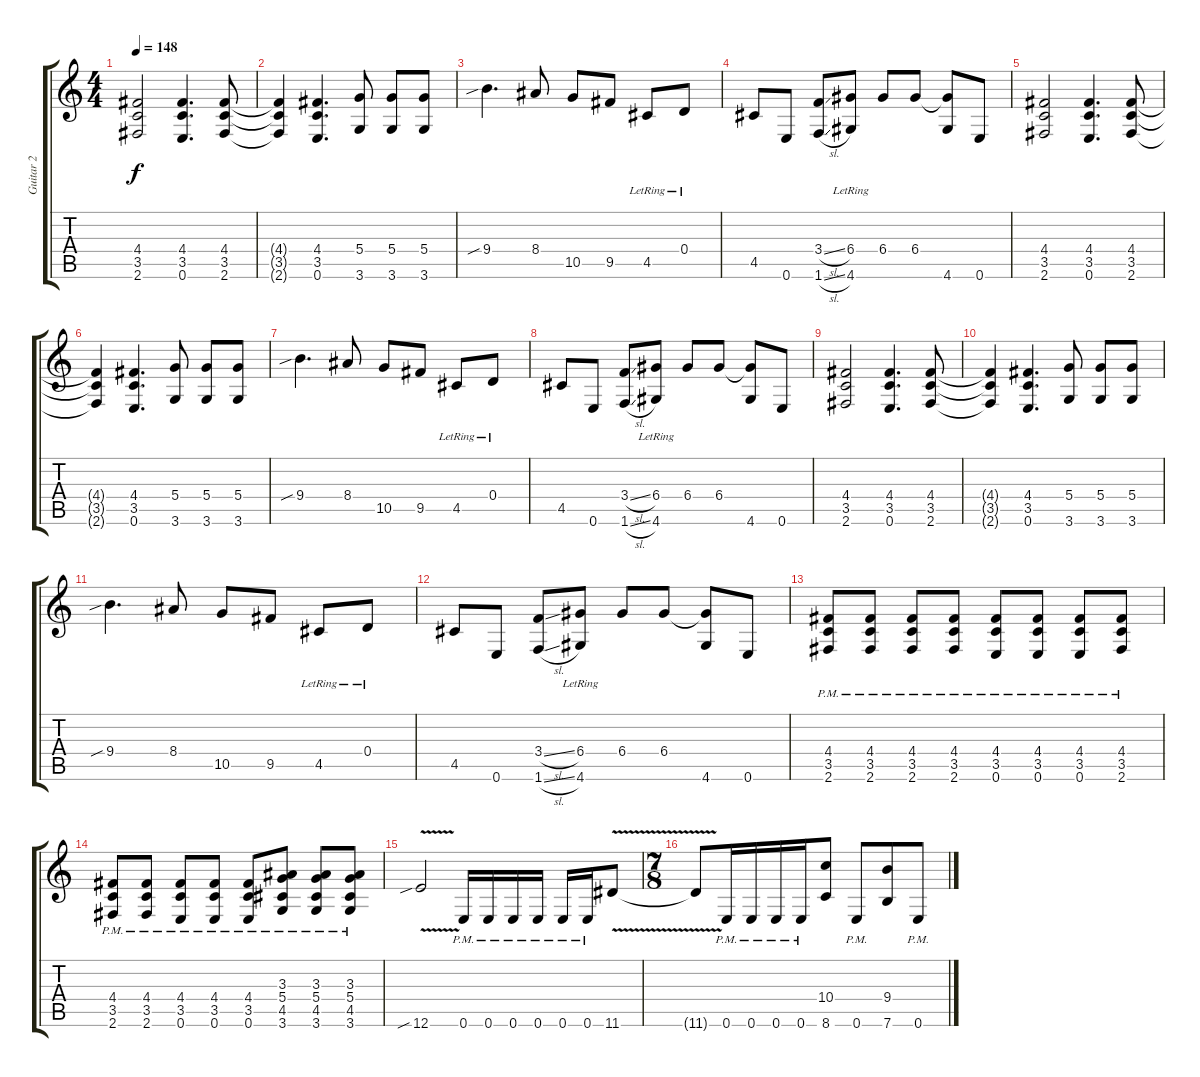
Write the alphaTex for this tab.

\track ("Guitar 2" "Guitar 2") {instrument overdrivenguitar}
\staff {score tabs}
\tuning (E4 B3 G3 D3 A2 E2) {hide}
\ts (4 4)
\tempo 148
\clef g2
\ks c
(4.4 3.5 2.6).2{dy f} (4.4 3.5 0.6).4{d} (4.4 3.5 2.6).8 |
(4.4{t} 3.5{t} 2.6{t}).4 (4.4 3.5 0.6).4{d} (5.4 3.6).8 (5.4 3.6).8 (5.4 3.6).8 |
9.4{sib}.4{d} 8.4.8 10.5.8 9.5.8 4.5{lr}.8 0.4{lr}.8 |
4.5.8 0.6.8 (3.4{sl} 1.6{sl}).8 (6.4 4.6{lr}).8 6.4.8 6.4.8 (6.4{t} 4.6).8 0.6.8 |
(4.4 3.5 2.6).2 (4.4 3.5 0.6).4{d} (4.4 3.5 2.6).8 |
(4.4{t} 3.5{t} 2.6{t}).4 (4.4 3.5 0.6).4{d} (5.4 3.6).8 (5.4 3.6).8 (5.4 3.6).8 |
9.4{sib}.4{d} 8.4.8 10.5.8 9.5.8 4.5{lr}.8 0.4{lr}.8 |
4.5.8 0.6.8 (3.4{sl} 1.6{sl}).8 (6.4 4.6{lr}).8 6.4.8 6.4.8 (6.4{t} 4.6).8 0.6.8 |
(4.4 3.5 2.6).2 (4.4 3.5 0.6).4{d} (4.4 3.5 2.6).8 |
(4.4{t} 3.5{t} 2.6{t}).4 (4.4 3.5 0.6).4{d} (5.4 3.6).8 (5.4 3.6).8 (5.4 3.6).8 |
9.4{sib}.4{d} 8.4.8 10.5.8 9.5.8 4.5{lr}.8 0.4{lr}.8 |
4.5.8 0.6.8 (3.4{sl} 1.6{sl}).8 (6.4 4.6{lr}).8 6.4.8 6.4.8 (6.4{t} 4.6).8 0.6.8 |
(4.4{pm} 3.5{pm} 2.6{pm}).8 (4.4{pm} 3.5{pm} 2.6{pm}).8 (4.4{pm} 3.5{pm} 2.6{pm}).8 (4.4{pm} 3.5{pm} 2.6{pm}).8 (4.4{pm} 3.5{pm} 0.6{pm}).8 (4.4{pm} 3.5{pm} 0.6{pm}).8 (4.4{pm} 3.5{pm} 0.6{pm}).8 (4.4{pm} 3.5{pm} 2.6{pm}).8 |
(4.4{pm} 3.5{pm} 2.6{pm}).8 (4.4{pm} 3.5{pm} 2.6{pm}).8 (4.4{pm} 3.5{pm} 0.6{pm}).8 (4.4{pm} 3.5{pm} 0.6{pm}).8 (4.4{pm} 3.5{pm} 0.6{pm}).8 (3.3{pm} 5.4{pm} 4.5{pm} 3.6{pm}).8 (3.3{pm} 5.4{pm} 4.5{pm} 3.6{pm}).8 (3.3{pm} 5.4{pm} 4.5{pm} 3.6{pm}).8 |
12.6{v sib}.2 0.6{pm}.16 0.6{pm}.16 0.6{pm}.16 0.6{pm}.16 0.6{pm}.16 0.6{pm}.16 11.6{v}.8 |
\ts (7 8)
11.6{t}.8 0.6{pm}.16 0.6{pm}.16 0.6{pm}.16 0.6{pm}.16 (10.4 8.6).8 0.6{pm}.8 (9.4 7.6).8 0.6{pm}.8
